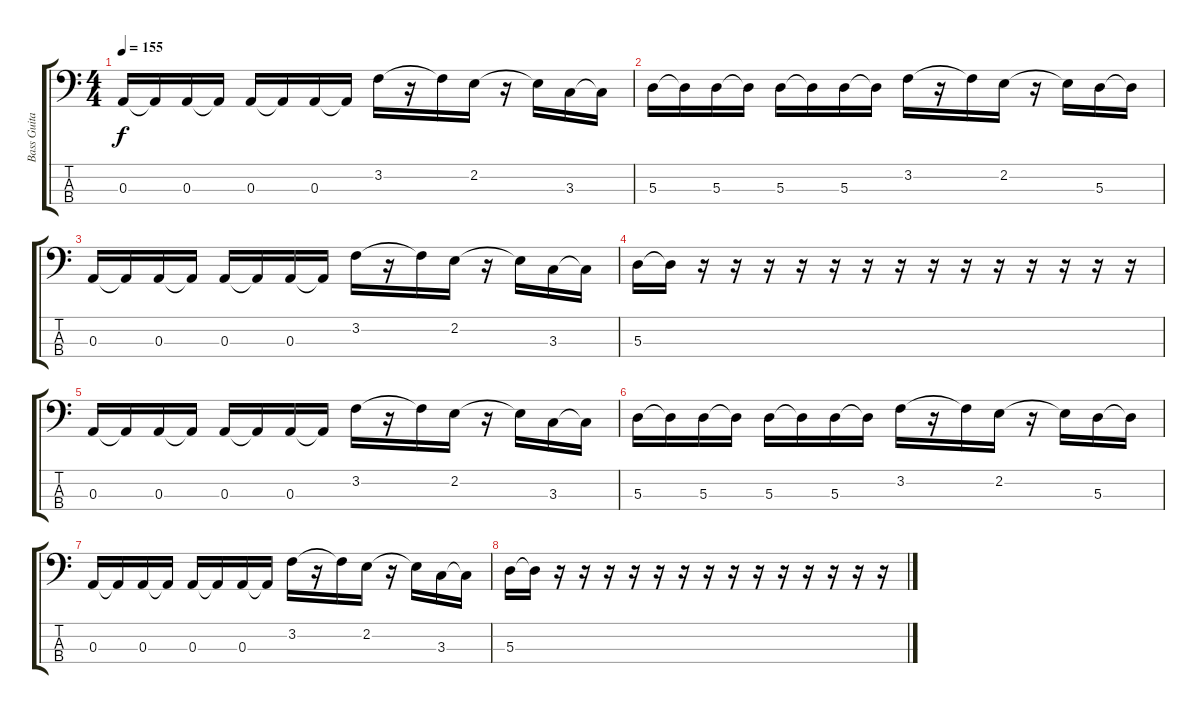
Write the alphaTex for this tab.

\track ("Bass Guitar" "Bass Guita") {instrument electricbasspick}
\staff {score tabs}
\tuning (G2 D2 A1 E1) {hide}
\ts (4 4)
\tempo 155
\clef f4
\ks c
0.3.16{dy f} 0.3{t}.16 0.3.16 0.3{t}.16 0.3.16 0.3{t}.16 0.3.16 0.3{t}.16 3.2.16 r.16 3.2{t}.16 2.2.16 r.16 2.2{t}.16 3.3.16 3.3{t}.16 |
5.3.16 5.3{t}.16 5.3.16 5.3{t}.16 5.3.16 5.3{t}.16 5.3.16 5.3{t}.16 3.2.16 r.16 3.2{t}.16 2.2.16 r.16 2.2{t}.16 5.3.16 5.3{t}.16 |
0.3.16 0.3{t}.16 0.3.16 0.3{t}.16 0.3.16 0.3{t}.16 0.3.16 0.3{t}.16 3.2.16 r.16 3.2{t}.16 2.2.16 r.16 2.2{t}.16 3.3.16 3.3{t}.16 |
5.3.16 5.3{t}.16 r.16 r.16 r.16 r.16 r.16 r.16 r.16 r.16 r.16 r.16 r.16 r.16 r.16 r.16 |
0.3.16 0.3{t}.16 0.3.16 0.3{t}.16 0.3.16 0.3{t}.16 0.3.16 0.3{t}.16 3.2.16 r.16 3.2{t}.16 2.2.16 r.16 2.2{t}.16 3.3.16 3.3{t}.16 |
5.3.16 5.3{t}.16 5.3.16 5.3{t}.16 5.3.16 5.3{t}.16 5.3.16 5.3{t}.16 3.2.16 r.16 3.2{t}.16 2.2.16 r.16 2.2{t}.16 5.3.16 5.3{t}.16 |
0.3.16 0.3{t}.16 0.3.16 0.3{t}.16 0.3.16 0.3{t}.16 0.3.16 0.3{t}.16 3.2.16 r.16 3.2{t}.16 2.2.16 r.16 2.2{t}.16 3.3.16 3.3{t}.16 |
5.3.16 5.3{t}.16 r.16 r.16 r.16 r.16 r.16 r.16 r.16 r.16 r.16 r.16 r.16 r.16 r.16 r.16
